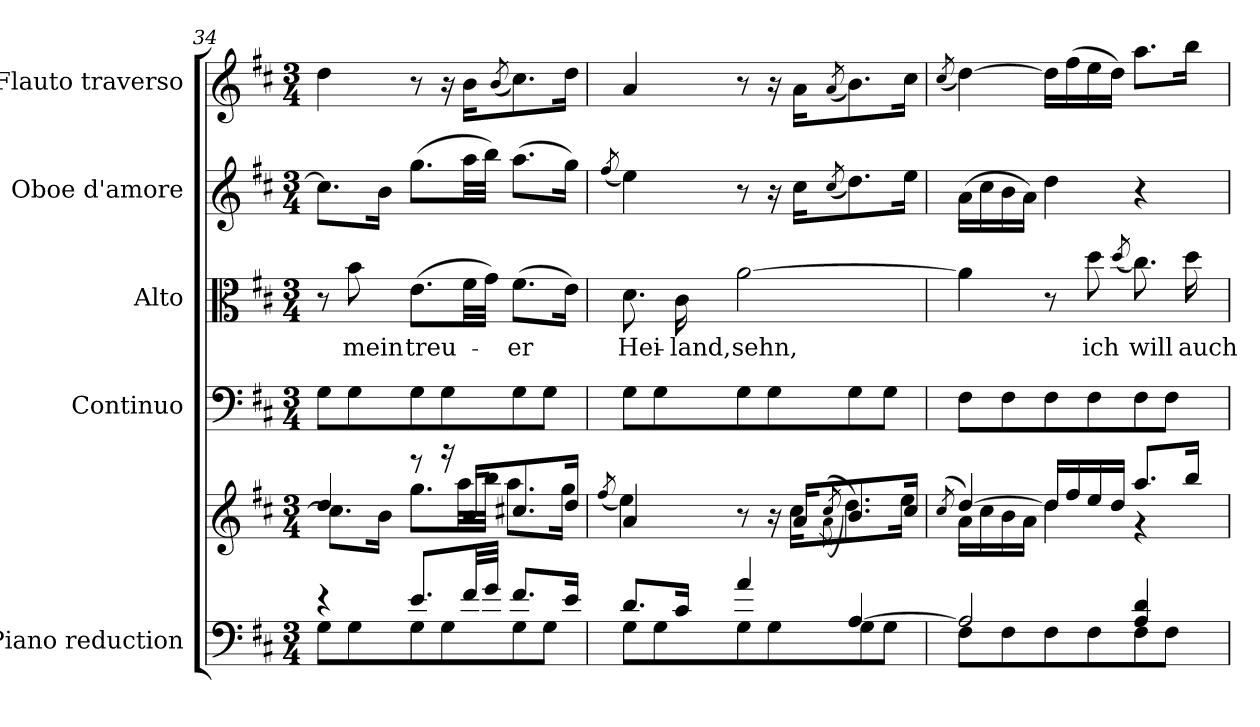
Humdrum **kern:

**kern	**kern	**kern	**kern	**text	**kern	**kern
*part5	*part5	*part4	*part3	*part3	*part2	*part1
*staff6	*staff5	*staff4	*staff3	*staff3	*staff2	*staff1
*I"Piano reduction	*	*I"Continuo	*I"Alto	*	*I"Oboe d'amore	*I"Flauto traverso
*I'Pno	*	*	*	*	*I'Ob	*I'Fl
*clefF4	*clefG2	*clefF4	*clefC3	*	*clefG2	*clefG2
*k[f#c#]	*k[f#c#]	*k[f#c#]	*k[f#c#]	*	*k[f#c#]	*k[f#c#]
*M3/4	*M3/4	*M3/4	*M3/4	*	*M3/4	*M3/4
=34	=34	=34	=34	=34	=34	=34
*^	*^	*	*	*	*	*
4r	8G\L	4dd/	8.cc\L]	8G\L	8r	.	8.cc\L]	4dd\
!	!	!	!	!	!	!LO:LY:b	!	!
.	8G\	.	.	8G\	8b\	mein	.	.
.	.	.	16b\Jk	.	.	.	16b\Jk	.
!	!	!	!	!	!	!LO:LY:b	!	!
8.e/L	8G\	8r	8.gg\L	8G\	(8.e\L	treu-	(8.gg\L	8r
.	8G\	16r	.	8G\	.	.	.	16r
32f#/LL	.	16b/KL	32aa\LL	.	32f#\LL	.	32aa\LL	16b\KL
32g/JJJ	.	.	32bb\JJJ	.	32g\JJJ)	.	32bb\JJJ)	.
.	.	.	.	.	.	.	.	(8qb/
!	!	!	!	!	!	!LO:LY:b	!	!
8.f#/L	8G\	8.cc#X/	8.aa\L	8G\	(8.f#\L	-er	(8.aa\L	8.cc#\)
.	8G\J	.	.	8G\J	.	.	.	.
16e/Jk	.	16dd/Jk	16gg\Jk	.	16e\Jk)	.	16gg\Jk)	16dd\Jk
=35	=35	=35	=35	=35	=35	=35	=35	=35
.	.	.	(8qff#/	.	.	.	(8qff#/	.
!	!	!	!	!	!	!LO:LY:b	!	!
8.d/L	8G\L	4a/	4ee\)	8G\L	8.d\	Hei-	4ee\)	4a/
.	8G\	.	.	8G\	.	.	.	.
!	!	!	!	!	!	!LO:LY:b	!	!
16c#/Jk	.	.	.	.	16c#\	-land,	.	.
!	!	!	!	!	!	!LO:LY:b	!	!
4a/	8G\	8r	8ryy	8G\	[2a\	sehn,	8r	8r
.	8G\	16r	16ryy	8G\	.	.	16r	16r
.	.	16a/KL	16cc#\KL	.	.	.	16cc#\KL	16a\KL
.	.	(<8qa\	(>8qcc#/	.	.	.	(8qcc#/	(8qa/
[4A/	8G\	8.b/)	8.dd\)	8G\	.	.	8.dd\)	8.b\)
.	8G\J	.	.	8G\J	.	.	.	.
.	.	16cc#/Jk	16ee\Jk	.	.	.	16ee\Jk	16cc#\Jk
!!LO:LB:g=z
=36	=36	=36	=36	=36	=36	=36	=36	=36
.	.	(8qcc#/	.	.	.	.	.	(8qcc#/
2A/]	8F#\L	[4dd/)	16a\LL	8F#\L	4a\]	.	(16a\LL	[4dd\)
.	.	.	16cc#\	.	.	.	16cc#\	.
.	8F#\	.	16b\	8F#\	.	.	16b\	.
.	.	.	16a\JJ	.	.	.	16a\JJ)	.
.	8F#\	16dd/LL]	4dd\	8F#\	8r	.	4dd\	16dd\LL]
.	.	16ff#/	.	.	.	.	.	(16ff#\
!	!	!	!	!	!	!LO:LY:b	!	!
.	8F#\	16ee/	.	8F#\	8dd\	ich	.	16ee\
.	.	16dd/JJ	.	.	.	.	.	16dd\JJ)
.	.	.	.	.	(8qdd/	.	.	.
!	!	!	!	!	!	!LO:LY:b	!	!
4A/ 4d/	8F#\	8.aa/L	4r	8F#\	8.cc#\)	will	4r	8.aa\L
.	8F#\J	.	.	8F#\J	.	.	.	.
!	!	!	!	!	!	!LO:LY:b	!	!
.	.	16bb/Jk	.	.	16dd\	auch	.	16bb\Jk
*v	*v	*	*	*	*	*	*	*
*	*v	*v	*	*	*	*	*
=	=	=	=	=	=	=
*-	*-	*-	*-	*-	*-	*-
